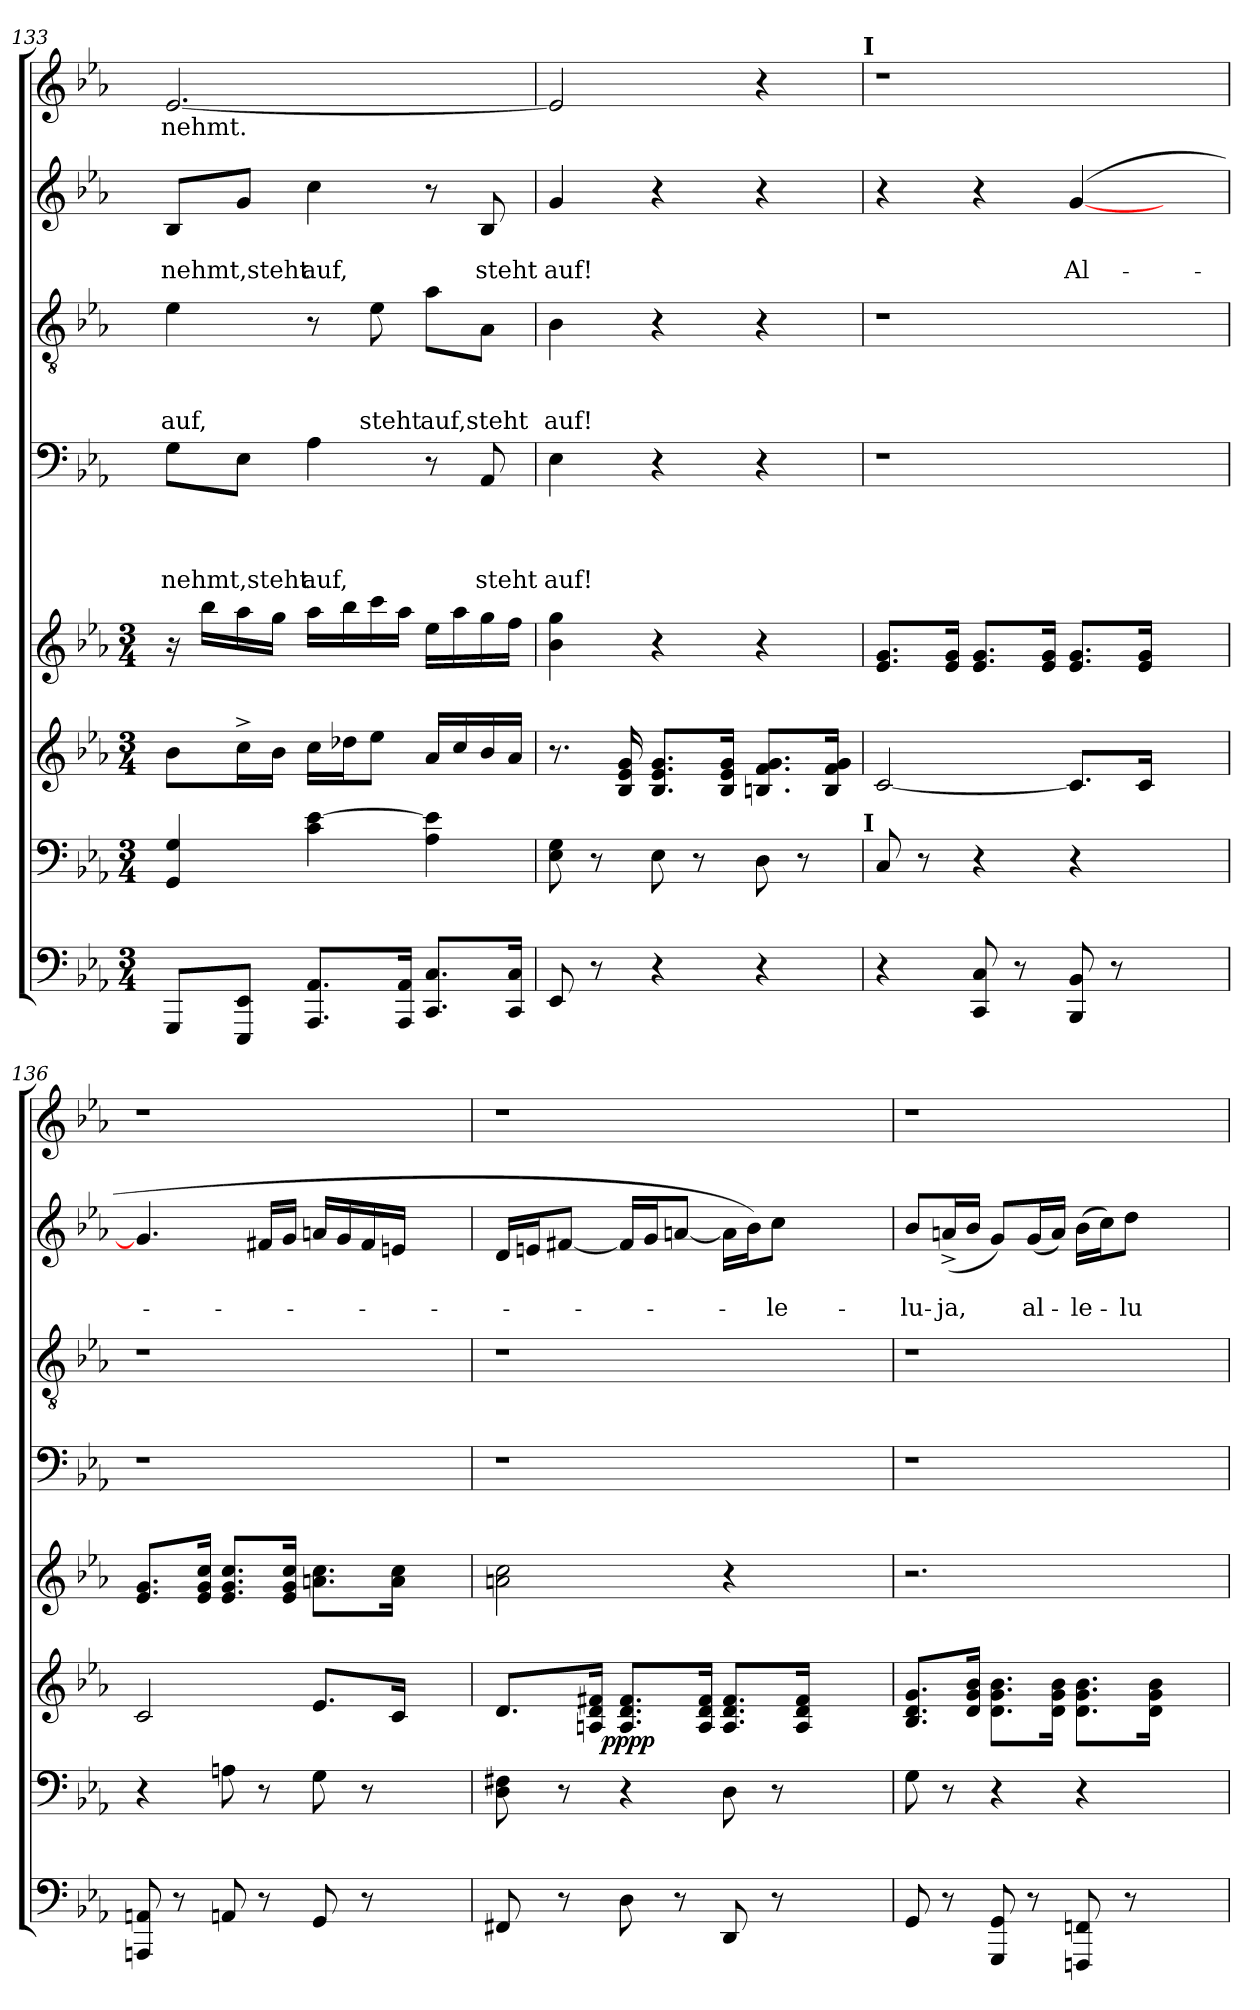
**kern	**kern	**kern	**dynam	**kern	**kern	**text	**text	**text	**text	**kern	**text	**text	**text	**kern	**text	**text	**kern	**text
*part8	*part7	*part6	*part6	*part5	*part4	*part4	*part4	*part4	*part4	*part3	*part3	*part3	*part3	*part2	*part2	*part2	*part1	*part1
*staff8	*staff7	*staff6	*staff6	*staff5	*staff4	*staff4	*staff4	*staff4	*staff4	*staff3	*staff3	*staff3	*staff3	*staff2	*staff2	*staff2	*staff1	*staff1
*clefF4	*clefF4	*clefG2	*	*clefG2	*clefF4	*	*	*	*	*clefGv2	*	*	*	*clefG2	*	*	*clefG2	*
*k[b-e-a-]	*k[b-e-a-]	*k[b-e-a-]	*	*k[b-e-a-]	*k[b-e-a-]	*	*	*	*	*k[b-e-a-]	*	*	*	*k[b-e-a-]	*	*	*k[b-e-a-]	*
*E-:	*E-:	*E-:	*	*E-:	*E-:	*	*	*	*	*E-:	*	*	*	*E-:	*	*	*E-:	*
*M3/4	*M3/4	*M3/4	*	*M3/4	*	*	*	*	*	*	*	*	*	*	*	*	*	*
=133	=133	=133	=133	=133	=133	=133	=133	=133	=133	=133	=133	=133	=133	=133	=133	=133	=133	=133
!	!	!	!	!	!	!	!	!	!LO:LY:b	!	!	!	!LO:LY:b	!	!	!LO:LY:b	!	!LO:LY:b
8GGG/L	4GG/ 4G/	8b-\L	.	16ra	8G\L	.	.	.	nehmt,steht	4e-\	.	.	auf,	8B-/L	.	nehmt,steht	[<2.e-/	nehmt.
.	.	.	.	16bb-\LL	.	.	.	.	.	.	.	.	.	.	.	.	.	.
8EEE-/ 8EE-/J	.	16cc^>\L	.	16aa-\	8E-\J	.	.	.	.	.	.	.	.	8g/J	.	.	.	.
.	.	16b-\JJ	.	16gg\JJ	.	.	.	.	.	.	.	.	.	.	.	.	.	.
!	!	!	!	!	!	!	!	!	!LO:LY:b	!	!	!	!	!	!	!LO:LY:b	!	!
8.AAA-/ 8.AA-/L	4c\ [>4e-\	16cc\LL	.	16aa-\LL	4A-\	.	.	.	auf,	8r	.	.	.	4cc\	.	auf,	.	.
.	.	16dd-X\J	.	16bb-\	.	.	.	.	.	.	.	.	.	.	.	.	.	.
!	!	!	!	!	!	!	!	!	!	!	!	!	!LO:LY:b	!	!	!	!	!
.	.	8ee-\J	.	16ccc\	.	.	.	.	.	8e-\	.	.	steht	.	.	.	.	.
16AAA-/ 16AA-/Jk	.	.	.	16aa-\JJ	.	.	.	.	.	.	.	.	.	.	.	.	.	.
!	!	!	!	!	!	!	!	!	!	!	!	!	!LO:LY:b	!	!	!	!	!
8.CC/ 8.C/L	4A-\ 4e-\]	16a-/LL	.	16ee-\LL	8r	.	.	.	.	8a-\L	.	.	auf,steht	8r	.	.	.	.
.	.	16cc/	.	16aa-\	.	.	.	.	.	.	.	.	.	.	.	.	.	.
!	!	!	!	!	!	!	!	!	!LO:LY:b	!	!	!	!	!	!	!LO:LY:b	!	!
.	.	16b-/	.	16gg\	8AA-/	.	.	.	steht	8A-\J	.	.	.	8B-/	.	steht	.	.
16CC/ 16C/Jk	.	16a-/JJ	.	16ff\JJ	.	.	.	.	.	.	.	.	.	.	.	.	.	.
=134	=134	=134	=134	=134	=134	=134	=134	=134	=134	=134	=134	=134	=134	=134	=134	=134	=134	=134
!	!	!	!	!	!	!	!	!	!LO:LY:b	!	!	!	!LO:LY:b	!	!	!LO:LY:b	!	!
8EE-/	8E-\ 8G\	8.r	.	4b-\ 4gg\	4E-\	.	.	.	auf!	4B-\	.	.	auf!	4g/	.	auf!	2e-/]	.
8r	8r	.	.	.	.	.	.	.	.	.	.	.	.	.	.	.	.	.
.	.	16B-/ 16e-/ 16g/	.	.	.	.	.	.	.	.	.	.	.	.	.	.	.	.
4r	8E-\	8.B-/ 8.e-/ 8.g/L	.	4r	4r	.	.	.	.	4r	.	.	.	4r	.	.	.	.
.	8r	.	.	.	.	.	.	.	.	.	.	.	.	.	.	.	.	.
.	.	16B-/ 16e-/ 16g/Jk	.	.	.	.	.	.	.	.	.	.	.	.	.	.	.	.
4r	8D\	8.Bn/ 8.f/ 8.g/L	.	4r	4r	.	.	.	.	4r	.	.	.	4r	.	.	4r	.
.	8r	.	.	.	.	.	.	.	.	.	.	.	.	.	.	.	.	.
.	.	16B/ 16f/ 16g/Jk	.	.	.	.	.	.	.	.	.	.	.	.	.	.	.	.
!	!	!	!	!	!	!	!	!	!	!	!	!	!	!	!	!	!LO:TX:a:B:t=I	!
!	!LO:TX:a:B:t=I	!	!	!	!	!	!	!	!	!	!	!	!	!	!	!	!	!
=135	=135	=135	=135	=135	=135	=135	=135	=135	=135	=135	=135	=135	=135	=135	=135	=135	=135	=135
!	!	!	!	!	!LO:N:vis=1	!	!	!	!	!LO:N:vis=1	!	!	!	!	!	!	!LO:N:vis=1	!
4r	8C/	[<2c/	.	8.e-/ 8.g/L	1r	.	.	.	.	1r	.	.	.	4r	.	.	1r	.
.	8r	.	.	.	.	.	.	.	.	.	.	.	.	.	.	.	.	.
.	.	.	.	16e-/ 16g/Jk	.	.	.	.	.	.	.	.	.	.	.	.	.	.
8CC/ 8C/	4r	.	.	8.e-/ 8.g/L	.	.	.	.	.	.	.	.	.	4r	.	.	.	.
8r	.	.	.	.	.	.	.	.	.	.	.	.	.	.	.	.	.	.
.	.	.	.	16e-/ 16g/Jk	.	.	.	.	.	.	.	.	.	.	.	.	.	.
!	!	!	!	!	!	!	!	!	!	!	!	!	!	!	!	!LO:LY:b	!	!
8BBB-/ 8BB-/	4r	8.c/L]	.	8.e-/ 8.g/L	.	.	.	.	.	.	.	.	.	(>[>4g/	.	Al-	.	.
8r	.	.	.	.	.	.	.	.	.	.	.	.	.	.	.	.	.	.
.	.	16c/Jk	.	16e-/ 16g/Jk	.	.	.	.	.	.	.	.	.	.	.	.	.	.
4ryy	4ryy	4ryy	.	4ryy	.	.	.	.	.	.	.	.	.	4ryy	.	.	.	.
!!LO:PB:g=z
=136	=136	=136	=136	=136	=136	=136	=136	=136	=136	=136	=136	=136	=136	=136	=136	=136	=136	=136
!	!	!	!	!	!LO:N:vis=1	!	!	!	!	!LO:N:vis=1	!	!	!	!	!	!	!LO:N:vis=1	!
8AAAn/ 8AAn/	4r	2c/	.	8.e-/ 8.g/L	1r	.	.	.	.	1r	.	.	.	4.g/]	.	.	1r	.
8r	.	.	.	.	.	.	.	.	.	.	.	.	.	.	.	.	.	.
.	.	.	.	16e-/ 16g/ 16cc/Jk	.	.	.	.	.	.	.	.	.	.	.	.	.	.
8AAn/	8An\	.	.	8.e-/ 8.g/ 8.cc/L	.	.	.	.	.	.	.	.	.	.	.	.	.	.
8r	8r	.	.	.	.	.	.	.	.	.	.	.	.	16f#X/LL	.	.	.	.
.	.	.	.	16e-/ 16g/ 16cc/Jk	.	.	.	.	.	.	.	.	.	16g/JJ	.	.	.	.
8GG/	8G\	8.e-/L	.	8.an\ 8.cc\L	.	.	.	.	.	.	.	.	.	16an/LL	.	.	.	.
.	.	.	.	.	.	.	.	.	.	.	.	.	.	16g/	.	.	.	.
8r	8r	.	.	.	.	.	.	.	.	.	.	.	.	16f#/	.	.	.	.
.	.	16c/Jk	.	16a\ 16cc\Jk	.	.	.	.	.	.	.	.	.	16en/JJ	.	.	.	.
4ryy	4ryy	4ryy	.	4ryy	.	.	.	.	.	.	.	.	.	4ryy	.	.	.	.
=137	=137	=137	=137	=137	=137	=137	=137	=137	=137	=137	=137	=137	=137	=137	=137	=137	=137	=137
!	!	!	!	!	!LO:N:vis=1	!	!	!	!	!LO:N:vis=1	!	!	!	!	!	!	!LO:N:vis=1	!
*	*	*^	*	*	*	*	*	*	*	*	*	*	*	*	*	*	*	*
8FF#X/	8D\ 8F#X\	8.d/L	6ryy	.	2an\ 2cc\	1r	.	.	.	.	1r	.	.	.	16d/LL	.	.	1r	.
.	.	.	.	.	.	.	.	.	.	.	.	.	.	.	16en/J	.	.	.	.
8r	8r	.	.	.	.	.	.	.	.	.	.	.	.	.	[<8f#X/J	.	.	.	.
.	.	.	24ryy	.	.	.	.	.	.	.	.	.	.	.	.	.	.	.	.
.	.	16An/ 16d/ 16f#X/Jk	.	.	.	.	.	.	.	.	.	.	.	.	.	.	.	.	.
!	!	!	!	!LO:DY:b	!	!	!	!	!	!	!	!	!	!	!	!	!	!	!
.	.	.	3%2ryy	pppp	.	.	.	.	.	.	.	.	.	.	.	.	.	.	.
8D\	4r	8.A/ 8.d/ 8.f#/L	.	.	.	.	.	.	.	.	.	.	.	.	16f#/LL]	.	.	.	.
.	.	.	.	.	.	.	.	.	.	.	.	.	.	.	16g/J	.	.	.	.
8r	.	.	.	.	.	.	.	.	.	.	.	.	.	.	[<8an/J	.	.	.	.
.	.	16A/ 16d/ 16f#/Jk	.	.	.	.	.	.	.	.	.	.	.	.	.	.	.	.	.
8DD/	8D\	8.A/ 8.d/ 8.f#/L	.	.	4r	.	.	.	.	.	.	.	.	.	16a\LL]	.	.	.	.
.	.	.	.	.	.	.	.	.	.	.	.	.	.	.	16b-\J)	.	.	.	.
!	!	!	!	!	!	!	!	!	!	!	!	!	!	!	!	!	!LO:LY:b	!	!
8r	8r	.	.	.	.	.	.	.	.	.	.	.	.	.	8cc\J	.	-le-	.	.
.	.	16A/ 16d/ 16f#/Jk	.	.	.	.	.	.	.	.	.	.	.	.	.	.	.	.	.
4ryy	4ryy	4ryy	.	.	4ryy	.	.	.	.	.	.	.	.	.	4ryy	.	.	.	.
.	.	.	12.ryy	.	.	.	.	.	.	.	.	.	.	.	.	.	.	.	.
=138	=138	=138	=138	=138	=138	=138	=138	=138	=138	=138	=138	=138	=138	=138	=138	=138	=138	=138	=138
!	!	!	!	!	!	!LO:N:vis=1	!	!	!	!	!LO:N:vis=1	!	!	!	!	!	!LO:LY:b	!LO:N:vis=1	!
*	*	*v	*v	*	*	*	*	*	*	*	*	*	*	*	*	*	*	*	*
8GG/	8G\	8.B-/ 8.d/ 8.g/L	.	2.r	1r	.	.	.	.	1r	.	.	.	8b-/L	.	-lu-	1r	.
!	!	!	!	!	!	!	!	!	!	!	!	!	!	!	!	!LO:LY:b	!	!
8r	8r	.	.	.	.	.	.	.	.	.	.	.	.	(<16an^</L	.	-ja,	.	.
.	.	16d\ 16g\ 16b-\Jk	.	.	.	.	.	.	.	.	.	.	.	16b-/JJ	.	.	.	.
8GGG/ 8GG/	4r	8.d\ 8.g\ 8.b-\L	.	.	.	.	.	.	.	.	.	.	.	8g/L)	.	.	.	.
!	!	!	!	!	!	!	!	!	!	!	!	!	!	!	!	!LO:LY:b	!	!
8r	.	.	.	.	.	.	.	.	.	.	.	.	.	(<16g/L	.	al-	.	.
.	.	16d\ 16g\ 16b-\Jk	.	.	.	.	.	.	.	.	.	.	.	16a/JJ)	.	.	.	.
!	!	!	!	!	!	!	!	!	!	!	!	!	!	!	!	!LO:LY:b	!	!
8FFFn/ 8FFn/	4r	8.d\ 8.g\ 8.b-\L	.	.	.	.	.	.	.	.	.	.	.	(>16b-\LL	.	-le-	.	.
.	.	.	.	.	.	.	.	.	.	.	.	.	.	16cc\J)	.	.	.	.
!	!	!	!	!	!	!	!	!	!	!	!	!	!	!	!	!LO:LY:b	!	!
8r	.	.	.	.	.	.	.	.	.	.	.	.	.	8dd\J	.	-lu-	.	.
.	.	16d\ 16g\ 16b-\Jk	.	.	.	.	.	.	.	.	.	.	.	.	.	.	.	.
4ryy	4ryy	4ryy	.	4ryy	.	.	.	.	.	.	.	.	.	4ryy	.	.	.	.
=	=	=	=	=	=	=	=	=	=	=	=	=	=	=	=	=	=	=
*-	*-	*-	*-	*-	*-	*-	*-	*-	*-	*-	*-	*-	*-	*-	*-	*-	*-	*-
